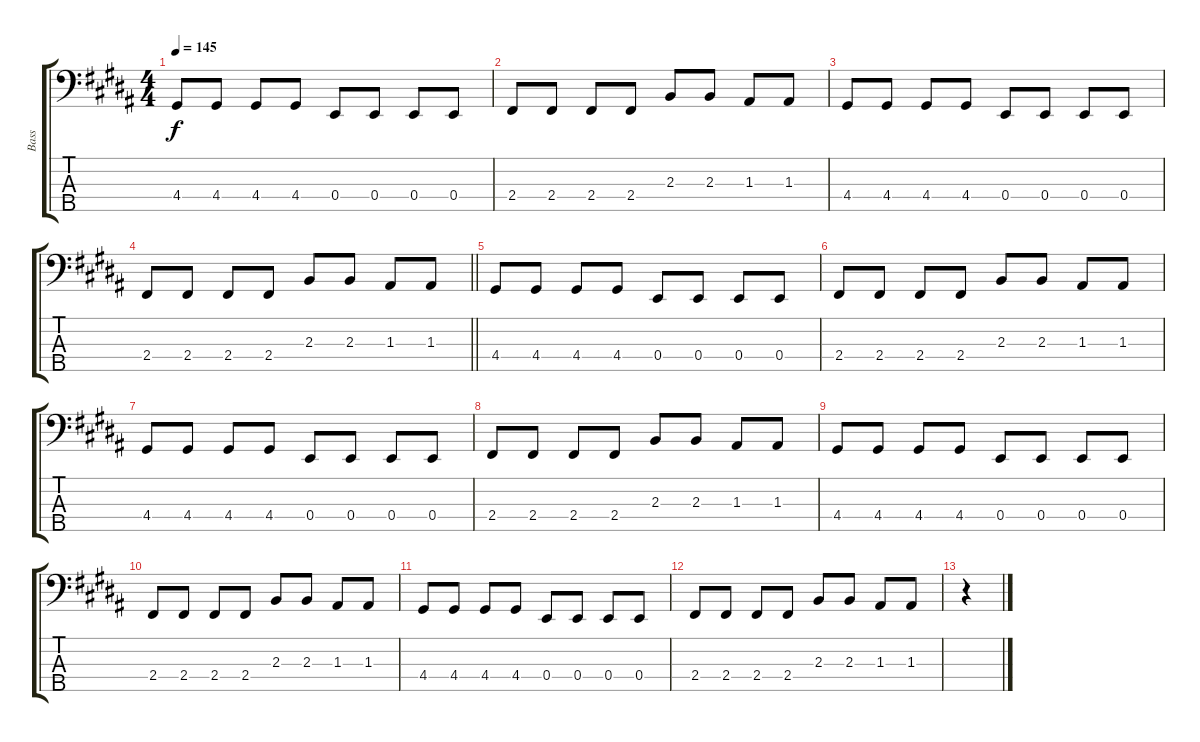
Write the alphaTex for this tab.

\track ("Bass" "Bass") {instrument electricbassfinger}
\staff {score tabs}
\tuning (G2 D2 A1 E1 B0) {hide}
\ts (4 4)
\tempo 145
\clef f4
\ks b
4.4.8{dy f} 4.4.8 4.4.8 4.4.8 0.4.8 0.4.8 0.4.8 0.4.8 |
2.4.8 2.4.8 2.4.8 2.4.8 2.3.8 2.3.8 1.3.8 1.3.8 |
4.4.8 4.4.8 4.4.8 4.4.8 0.4.8 0.4.8 0.4.8 0.4.8 |
\barLineRight lightlight
2.4.8 2.4.8 2.4.8 2.4.8 2.3.8 2.3.8 1.3.8 1.3.8 |
4.4.8 4.4.8 4.4.8 4.4.8 0.4.8 0.4.8 0.4.8 0.4.8 |
2.4.8 2.4.8 2.4.8 2.4.8 2.3.8 2.3.8 1.3.8 1.3.8 |
4.4.8 4.4.8 4.4.8 4.4.8 0.4.8 0.4.8 0.4.8 0.4.8 |
2.4.8 2.4.8 2.4.8 2.4.8 2.3.8 2.3.8 1.3.8 1.3.8 |
4.4.8 4.4.8 4.4.8 4.4.8 0.4.8 0.4.8 0.4.8 0.4.8 |
2.4.8 2.4.8 2.4.8 2.4.8 2.3.8 2.3.8 1.3.8 1.3.8 |
4.4.8 4.4.8 4.4.8 4.4.8 0.4.8 0.4.8 0.4.8 0.4.8 |
2.4.8 2.4.8 2.4.8 2.4.8 2.3.8 2.3.8 1.3.8 1.3.8 |
r.4
